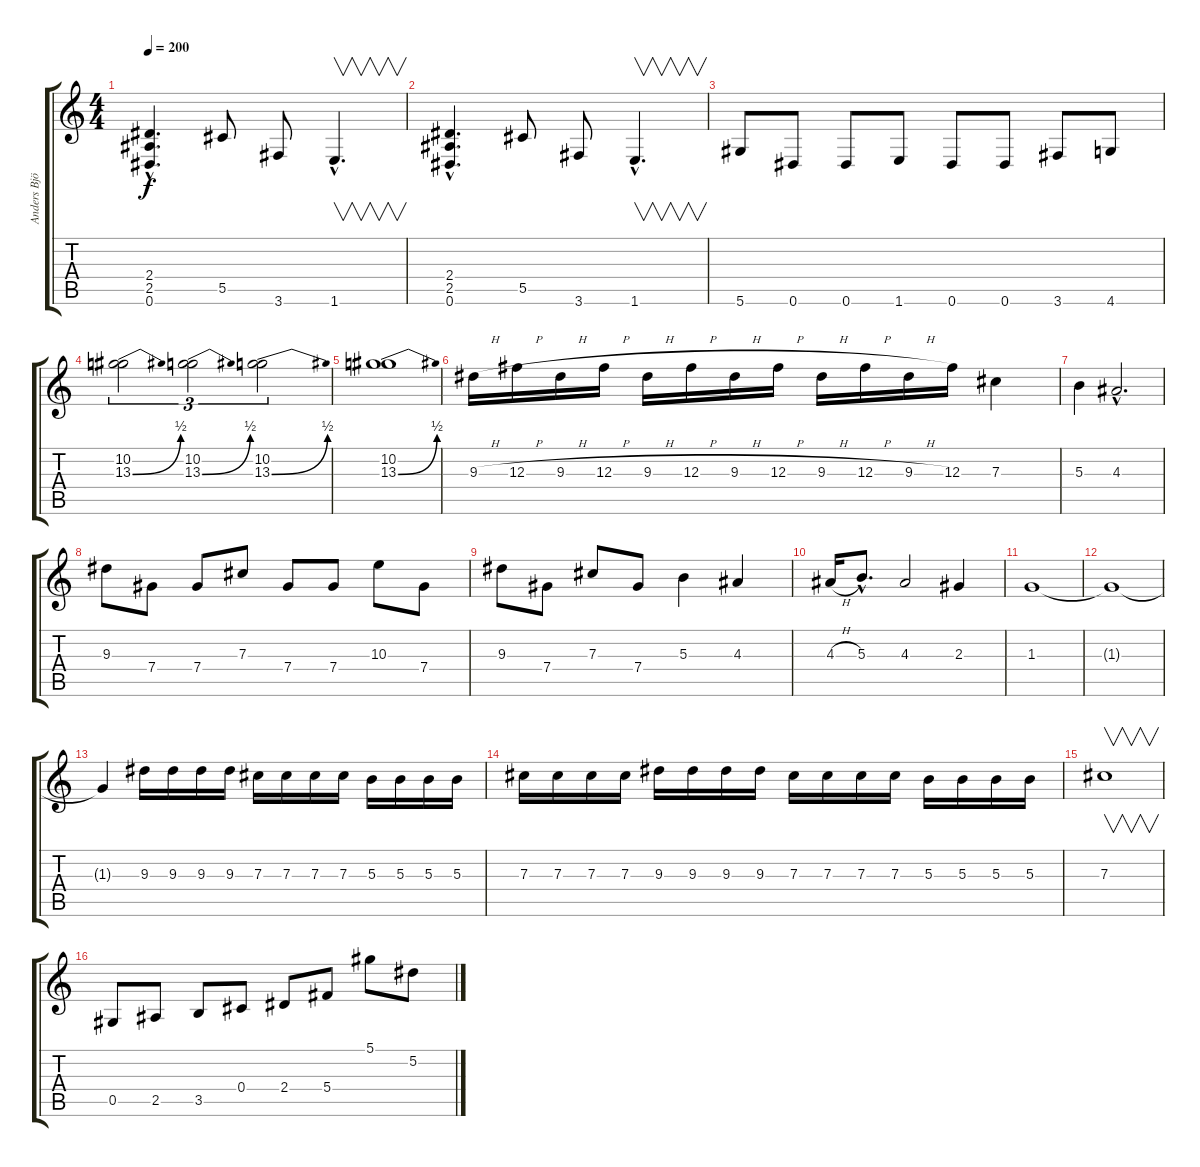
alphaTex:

\track ("Anders Björler" "Anders Bjö") {instrument distortionguitar}
\staff {score tabs}
\tuning (Eb4 Bb3 Gb3 Db3 Ab2 Eb2) {hide}
\ts (4 4)
\tempo 200
\clef g2
\ks c
(2.4{hac} 2.5{hac} 0.6{hac}).4{d dy f} 5.5.8 3.6.8 1.6{hac}.4{v d} |
(2.4{hac} 2.5{hac} 0.6{hac}).4{d} 5.5.8 3.6.8 1.6{hac}.4{v d} |
5.6.8 0.6.8 0.6.8 1.6.8 0.6.8 0.6.8 3.6.8 4.6.8 |
(10.2 13.3{be (bend 0 0 60 2)}).2{tu (3 2)} (10.2 13.3{be (bend 0 0 60 2)}).2{tu (3 2)} (10.2 13.3{be (bend 0 0 60 2)}).2{tu (3 2)} |
(10.2 13.3{be (bend 0 0 60 2)}).1 |
9.3{h}.16 12.3{h}.16 9.3{h}.16 12.3{h}.16 9.3{h}.16 12.3{h}.16 9.3{h}.16 12.3{h}.16 9.3{h}.16 12.3{h}.16 9.3{h}.16 12.3.16 7.3.4 |
5.3.4 4.3{hac}.2{d} |
9.3.8 7.4.8 7.4.8 7.3.8 7.4.8 7.4.8 10.3.8 7.4.8 |
9.3.8 7.4.8 7.3.8 7.4.8 5.3.4 4.3.4 |
4.3{h}.16 5.3{hac}.8{d} 4.3.2 2.3.4 |
1.3.1 |
1.3{t}.1 |
1.3{t}.4 9.3.16 9.3.16 9.3.16 9.3.16 7.3.16 7.3.16 7.3.16 7.3.16 5.3.16 5.3.16 5.3.16 5.3.16 |
7.3.16 7.3.16 7.3.16 7.3.16 9.3.16 9.3.16 9.3.16 9.3.16 7.3.16 7.3.16 7.3.16 7.3.16 5.3.16 5.3.16 5.3.16 5.3.16 |
7.3.1{v} |
0.5.8 2.5.8 3.5.8 0.4.8 2.4.8 5.4.8 5.1.8 5.2.8
